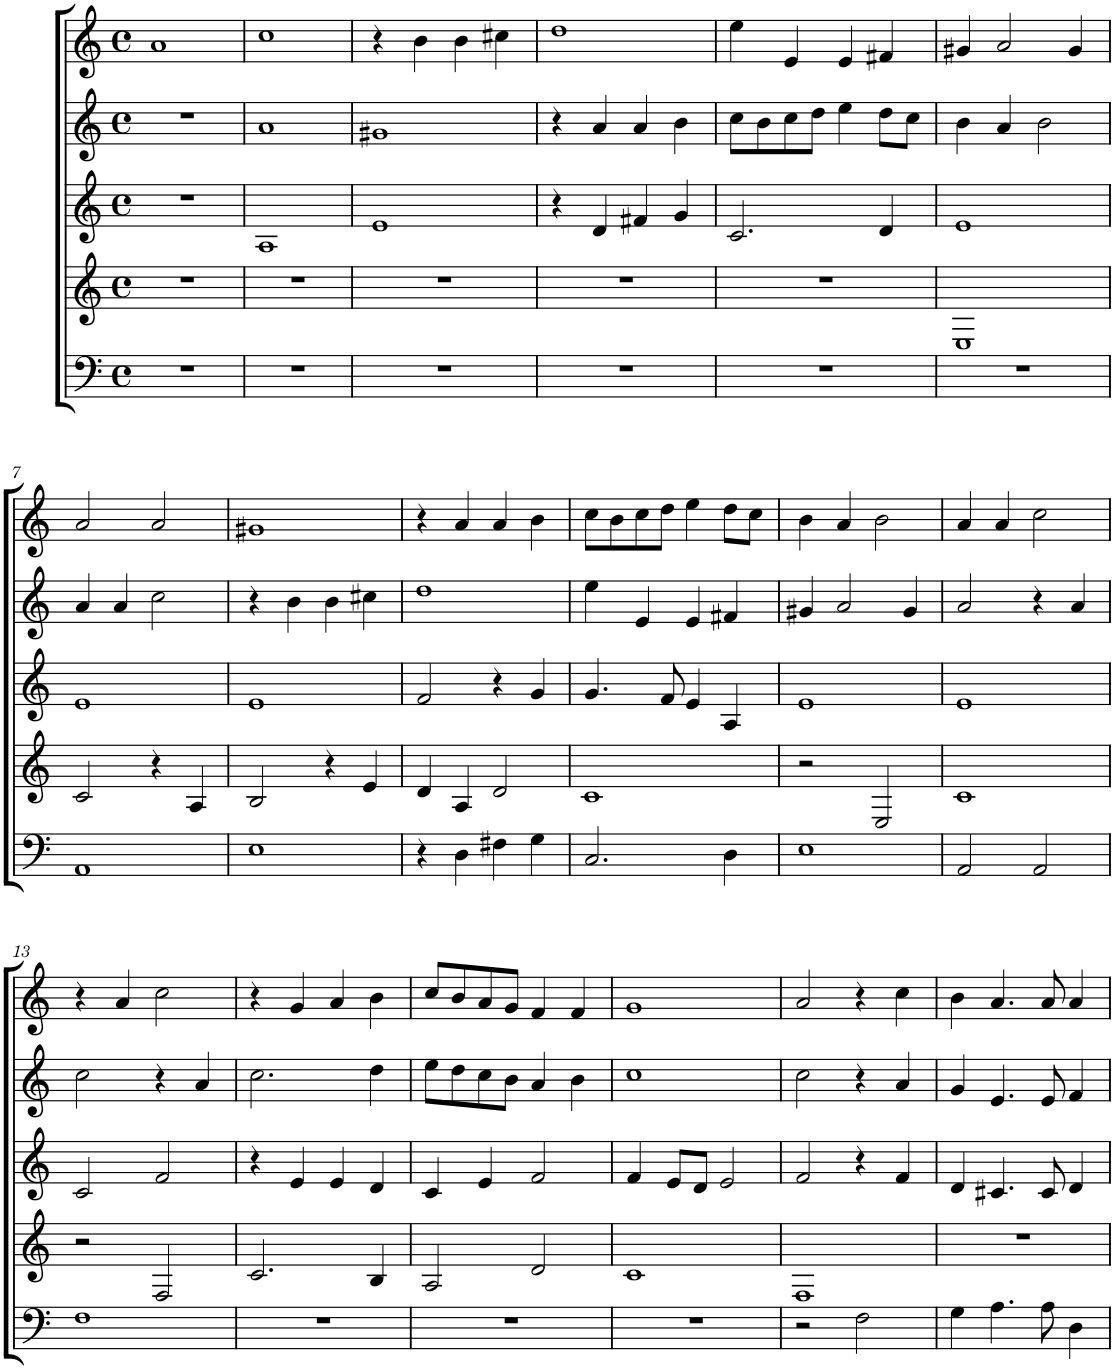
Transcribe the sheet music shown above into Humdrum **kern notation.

**kern	**kern	**kern	**kern	**kern
*part5	*part4	*part3	*part2	*part1
*staff5	*staff4	*staff3	*staff2	*staff1
*I"Piano	*I"Piano	*I"Piano	*I"Piano	*I"Piano
*I'Pno	*I'Pno	*I'Pno	*I'Pno	*I'Pno
*clefF4	*clefG2	*clefG2	*clefG2	*clefG2
*k[]	*k[]	*k[]	*k[]	*k[]
*M4/4	*M4/4	*M4/4	*M4/4	*M4/4
*met(c)	*met(c)	*met(c)	*met(c)	*met(c)
=1	=1	=1	=1	=1
1r	1r	1r	1r	1a
=2	=2	=2	=2	=2
1r	1r	1A	1a	1cc
=3	=3	=3	=3	=3
1r	1r	1e	1g#X	4r
.	.	.	.	4b\
.	.	.	.	4b\
.	.	.	.	4cc#X\
=4	=4	=4	=4	=4
1r	1r	4r	4r	1dd
.	.	4d/	4a/	.
.	.	4f#X/	4a/	.
.	.	4g/	4b\	.
=5	=5	=5	=5	=5
1r	1r	2.c/	8cc\L	4ee\
.	.	.	8b\	.
.	.	.	8cc\	4e/
.	.	.	8dd\J	.
.	.	.	4ee\	4e/
.	.	4d/	8dd\L	4f#X/
.	.	.	8cc\J	.
=6	=6	=6	=6	=6
1r	1E	1e	4b\	4g#X/
.	.	.	4a/	2a/
.	.	.	2b\	.
.	.	.	.	4g#/
!!LO:LB:g=z
=7	=7	=7	=7	=7
1AA	2c/	1e	4a/	2a/
.	.	.	4a/	.
.	4r	.	2cc\	2a/
.	4A/	.	.	.
=8	=8	=8	=8	=8
1E	2B/	1e	4r	1g#X
.	.	.	4b\	.
.	4r	.	4b\	.
.	4e/	.	4cc#X\	.
=9	=9	=9	=9	=9
4r	4d/	2f/	1dd	4r
4D\	4A/	.	.	4a/
4F#X\	2d/	4r	.	4a/
4G\	.	4g/	.	4b\
=10	=10	=10	=10	=10
2.C/	1c	4.g/	4ee\	8cc\L
.	.	.	.	8b\
.	.	.	4e/	8cc\
.	.	8f/	.	8dd\J
.	.	4e/	4e/	4ee\
4D\	.	4A/	4f#X/	8dd\L
.	.	.	.	8cc\J
=11	=11	=11	=11	=11
1E	2r	1e	4g#X/	4b\
.	.	.	2a/	4a/
.	2E/	.	.	2b\
.	.	.	4g#/	.
=12	=12	=12	=12	=12
2AA/	1c	1e	2a/	4a/
.	.	.	.	4a/
2AA/	.	.	4r	2cc\
.	.	.	4a/	.
!!LO:LB:g=z
=13	=13	=13	=13	=13
1F	2r	2c/	2cc\	4r
.	.	.	.	4a/
.	2F/	2f/	4r	2cc\
.	.	.	4a/	.
=14	=14	=14	=14	=14
1r	2.c/	4r	2.cc\	4r
.	.	4e/	.	4g/
.	.	4e/	.	4a/
.	4B/	4d/	4dd\	4b\
=15	=15	=15	=15	=15
1r	2A/	4c/	8ee\L	8cc/L
.	.	.	8dd\	8b/
.	.	4e/	8cc\	8a/
.	.	.	8b\J	8g/J
.	2d/	2f/	4a/	4f/
.	.	.	4b\	4f/
=16	=16	=16	=16	=16
1r	1c	4f/	1cc	1g
.	.	8e/L	.	.
.	.	8d/J	.	.
.	.	2e/	.	.
=17	=17	=17	=17	=17
2r	1F	2f/	2cc\	2a/
2F\	.	4r	4r	4r
.	.	4f/	4a/	4cc\
=18	=18	=18	=18	=18
4G\	1r	4d/	4g/	4b\
4.A\	.	4.c#X/	4.e/	4.a/
8A\	.	8c#/	8e/	8a/
4D\	.	4d/	4f/	4a/
=	=	=	=	=
*-	*-	*-	*-	*-
